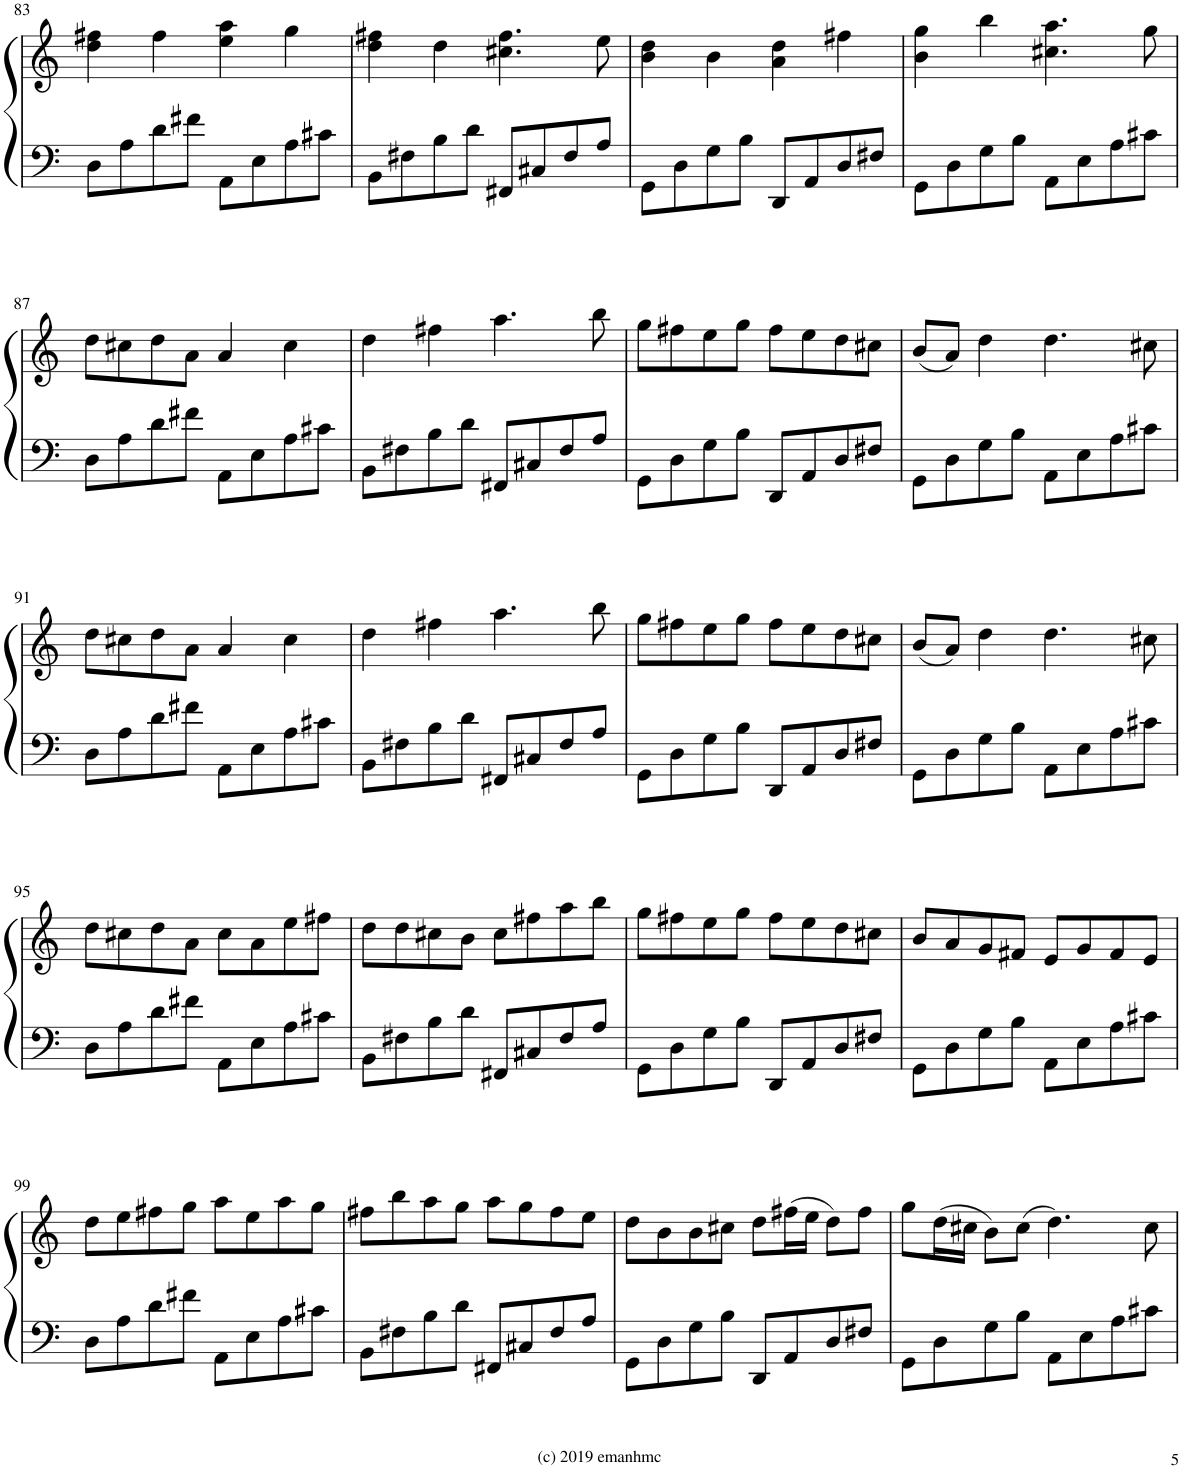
**kern	**kern
*part1	*part1
*staff2	*staff1
*I"Piano	*
*I'Pno.	*
!!LO:PB:g=z
*clefF4	*clefG2
*k[]	*k[]
*M4/4	*M4/4
*met(c)	*met(c)
=83	=83
8D\L	4dd\ 4ff#X\
8A\	.
8d\	4ff#\
8f#X\J	.
8AA\L	4ee\ 4aa\
8E\	.
8A\	4gg\
8c#X\J	.
=84	=84
8BB\L	4dd\ 4ff#X\
8F#X\	.
8B\	4dd\
8d\J	.
8FF#X/L	4.cc#X\ 4.ff#\
8C#X/	.
8F#/	.
8A/J	8ee\
=85	=85
8GG\L	4b\ 4dd\
8D\	.
8G\	4b\
8B\J	.
8DD/L	4a\ 4dd\
8AA/	.
8D/	4ff#X\
8F#X/J	.
=86	=86
8GG\L	4b\ 4gg\
8D\	.
8G\	4bb\
8B\J	.
8AA\L	4.cc#X\ 4.aa\
8E\	.
8A\	.
8c#X\J	8gg\
!!LO:LB:g=z
=87	=87
8D\L	8dd\L
8A\	8cc#X\
8d\	8dd\
8f#X\J	8a\J
8AA\L	4a/
8E\	.
8A\	4cc#\
8c#X\J	.
=88	=88
8BB\L	4dd\
8F#X\	.
8B\	4ff#X\
8d\J	.
8FF#X/L	4.aa\
8C#X/	.
8F#/	.
8A/J	8bb\
=89	=89
8GG\L	8gg\L
8D\	8ff#X\
8G\	8ee\
8B\J	8gg\J
8DD/L	8ff#\L
8AA/	8ee\
8D/	8dd\
8F#X/J	8cc#X\J
=90	=90
8GG\L	(8b/L
8D\	8a/J)
8G\	4dd\
8B\J	.
8AA\L	4.dd\
8E\	.
8A\	.
8c#X\J	8cc#X\
!!LO:LB:g=z
=91	=91
8D\L	8dd\L
8A\	8cc#X\
8d\	8dd\
8f#X\J	8a\J
8AA\L	4a/
8E\	.
8A\	4cc#\
8c#X\J	.
=92	=92
8BB\L	4dd\
8F#X\	.
8B\	4ff#X\
8d\J	.
8FF#X/L	4.aa\
8C#X/	.
8F#/	.
8A/J	8bb\
=93	=93
8GG\L	8gg\L
8D\	8ff#X\
8G\	8ee\
8B\J	8gg\J
8DD/L	8ff#\L
8AA/	8ee\
8D/	8dd\
8F#X/J	8cc#X\J
=94	=94
8GG\L	(8b/L
8D\	8a/J)
8G\	4dd\
8B\J	.
8AA\L	4.dd\
8E\	.
8A\	.
8c#X\J	8cc#X\
!!LO:LB:g=z
=95	=95
8D\L	8dd\L
8A\	8cc#X\
8d\	8dd\
8f#X\J	8a\J
8AA\L	8cc#\L
8E\	8a\
8A\	8ee\
8c#X\J	8ff#X\J
=96	=96
8BB\L	8dd\L
8F#X\	8dd\
8B\	8cc#X\
8d\J	8b\J
8FF#X/L	8cc#\L
8C#X/	8ff#X\
8F#/	8aa\
8A/J	8bb\J
=97	=97
8GG\L	8gg\L
8D\	8ff#X\
8G\	8ee\
8B\J	8gg\J
8DD/L	8ff#\L
8AA/	8ee\
8D/	8dd\
8F#X/J	8cc#X\J
=98	=98
8GG\L	8b/L
8D\	8a/
8G\	8g/
8B\J	8f#X/J
8AA\L	8e/L
8E\	8g/
8A\	8f#/
8c#X\J	8e/J
!!LO:LB:g=z
=99	=99
8D\L	8dd\L
8A\	8ee\
8d\	8ff#X\
8f#X\J	8gg\J
8AA\L	8aa\L
8E\	8ee\
8A\	8aa\
8c#X\J	8gg\J
=100	=100
8BB\L	8ff#X\L
8F#X\	8bb\
8B\	8aa\
8d\J	8gg\J
8FF#X/L	8aa\L
8C#X/	8gg\
8F#/	8ff#\
8A/J	8ee\J
=101	=101
8GG\L	8dd\L
8D\	8b\
8G\	8b\
8B\J	8cc#X\J
8DD/L	8dd\L
8AA/	(16ff#X\L
.	16ee\JJ
8D/	8dd\L)
8F#X/J	8ff#\J
=102	=102
8GG\L	8gg\L
8D\	(16dd\L
.	16cc#X\JJ
8G\	8b\L)
8B\J	(8cc#\J
8AA\L	4.dd\)
8E\	.
8A\	.
8c#X\J	8cc#\
=	=
*-	*-
